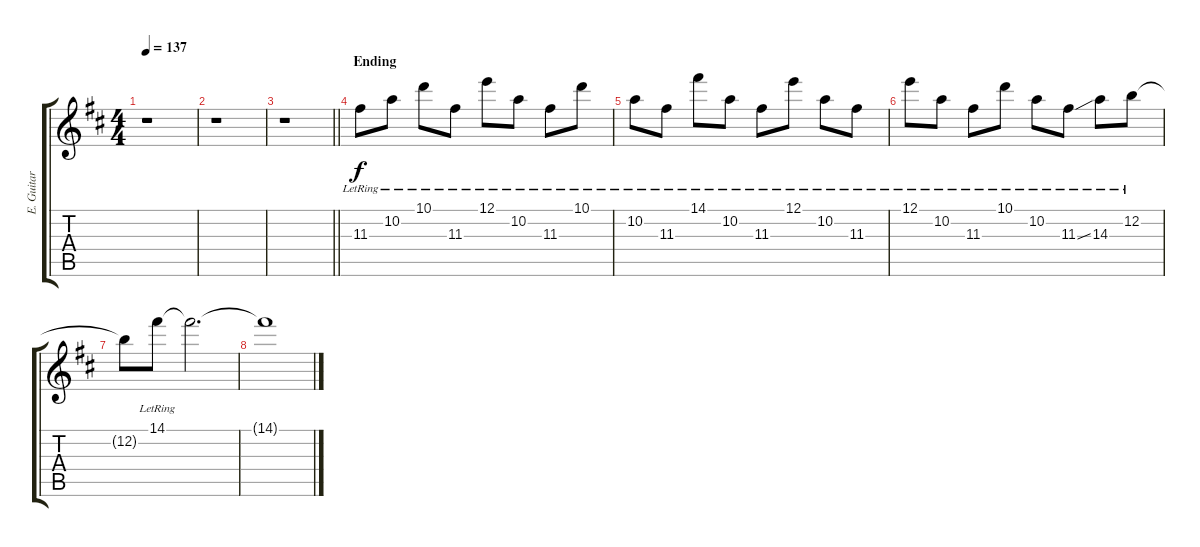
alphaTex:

\track ("E. Guitar II" "E. Guitar ") {instrument electricguitarclean}
\staff {score tabs}
\tuning (E4 B3 G3 D3 A2 E2) {hide}
\ts (4 4)
\tempo 137
\clef g2
\ks d
r.1{dy f} |
r.1 |
\barLineRight lightlight
r.1 |
\section ("" "Ending")
11.3{lr}.8 10.2{lr}.8 10.1{lr}.8 11.3{lr}.8 12.1{lr}.8 10.2{lr}.8 11.3{lr}.8 10.1{lr}.8 |
10.2{lr}.8 11.3{lr}.8 14.1{lr}.8 10.2{lr}.8 11.3{lr}.8 12.1{lr}.8 10.2{lr}.8 11.3{lr}.8 |
12.1{lr}.8 10.2{lr}.8 11.3{lr}.8 10.1{lr}.8 10.2{lr}.8 11.3{ss lr}.8 14.3{lr}.8 12.2{lr}.8 |
12.2{t}.8 14.1{lr}.8 14.1{t}.2{d} |
14.1{t}.1
